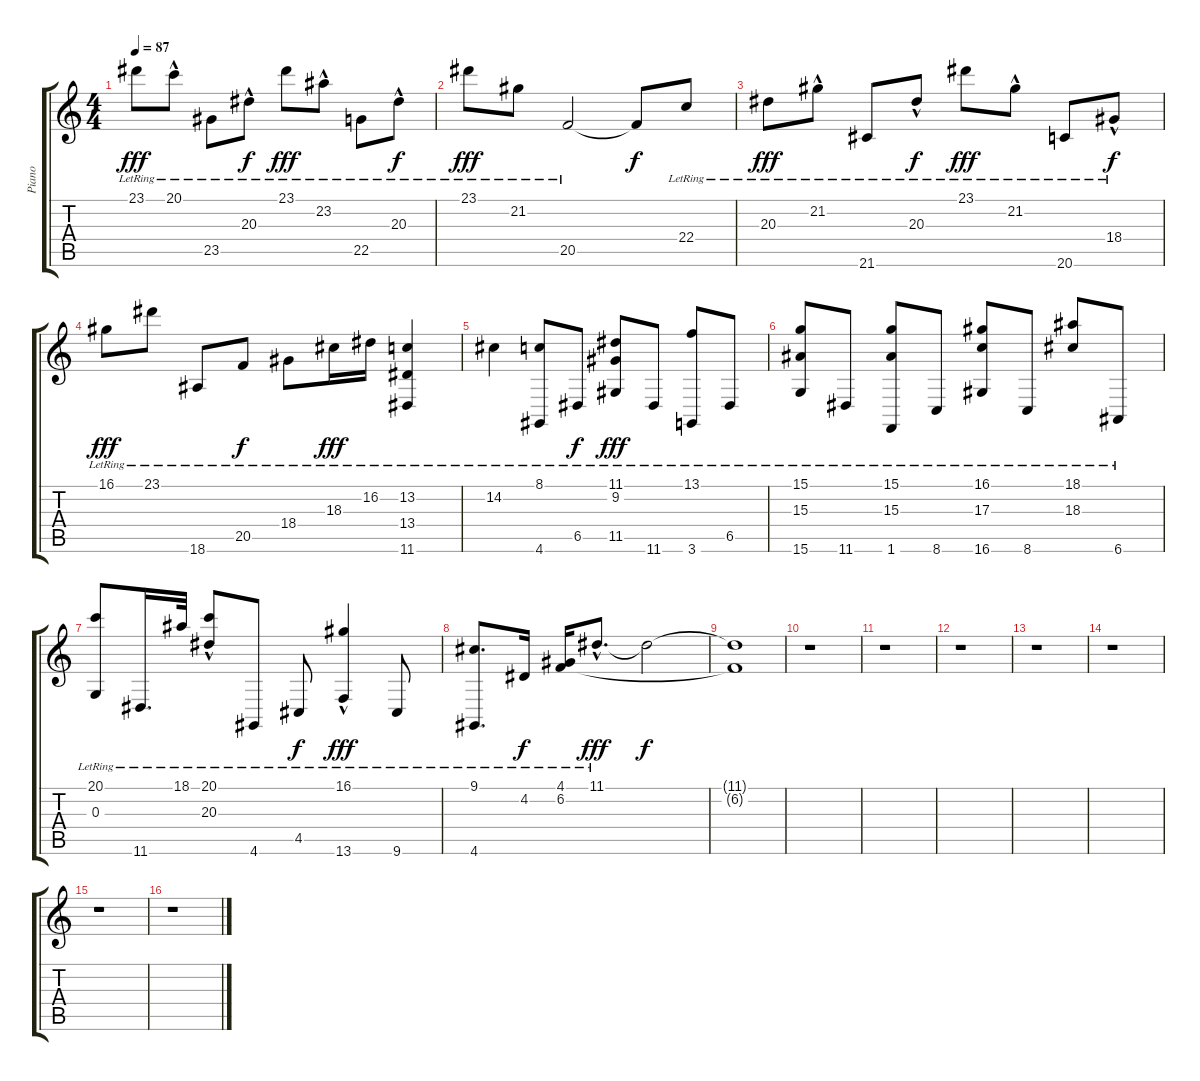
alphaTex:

\track ("Piano" "Piano") {instrument acousticgrandpiano}
\staff {score tabs}
\tuning (E4 B3 G3 D3 A2 E2) {hide}
\ts (4 4)
\tempo 87
\clef g2
\ks c
23.1{lr}.8{dy fff instrument acousticgrandpiano} 20.1{hac lr}.8 23.5{lr}.8 20.3{hac lr}.8{dy f} 23.1{lr}.8{dy fff} 23.2{hac lr}.8 22.5{lr}.8 20.3{hac lr}.8{dy f} |
23.1{lr}.8{dy fff} 21.2{lr}.8 20.5{lr}.2 20.5{t}.8{dy f} 22.4{lr}.8 |
20.3{lr}.8{dy fff} 21.2{hac lr}.8 21.6{lr}.8 20.3{hac lr}.8{dy f} 23.1{lr}.8{dy fff} 21.2{hac lr}.8 20.6{lr}.8 18.4{hac lr}.8{dy f} |
16.1{lr}.8{dy fff} 23.1{lr}.8 18.6{lr}.8 20.5{lr}.8{dy f} 18.4{lr}.8 18.3{lr}.16{dy fff} 16.2{lr}.16 (13.2{lr} 13.4{lr} 11.6{lr}).4 |
14.2{lr}.4 (8.1{lr} 4.6{lr}).8 6.5{lr}.8{dy f} (11.1{lr} 9.2{lr} 11.5{lr}).8{dy fff} 11.6{lr}.8 (13.1{lr} 3.6{lr}).8 6.5{lr}.8 |
(15.1{lr} 15.3{lr} 15.6{lr}).8 11.6{lr}.8 (15.1{lr} 15.3{lr} 1.6{lr}).8 8.6{lr}.8 (16.1{lr} 17.3{lr} 16.6{lr}).8 8.6{lr}.8 (18.1{lr} 18.3{lr}).8 6.6{lr}.8 |
(20.1{lr} 0.3{lr}).8 11.6{lr}.16{d} 18.1{lr}.32 (20.1{hac lr} 20.3{hac lr}).8 4.6{lr}.8 4.5{lr}.8{dy f} (16.1{hac lr} 13.6{lr}).4{dy fff} 9.6{lr}.8 |
(9.1{lr} 4.6{lr}).8{d} 4.2{lr}.16{dy f} (4.1{lr} 6.2{lr}).16 11.1{hac lr}.8{d dy fff} 11.1{t}.2{dy f} |
(11.1{t} 6.2{t}).1 |
r.1 |
r.1 |
r.1 |
r.1 |
r.1 |
r.1 |
r.1
